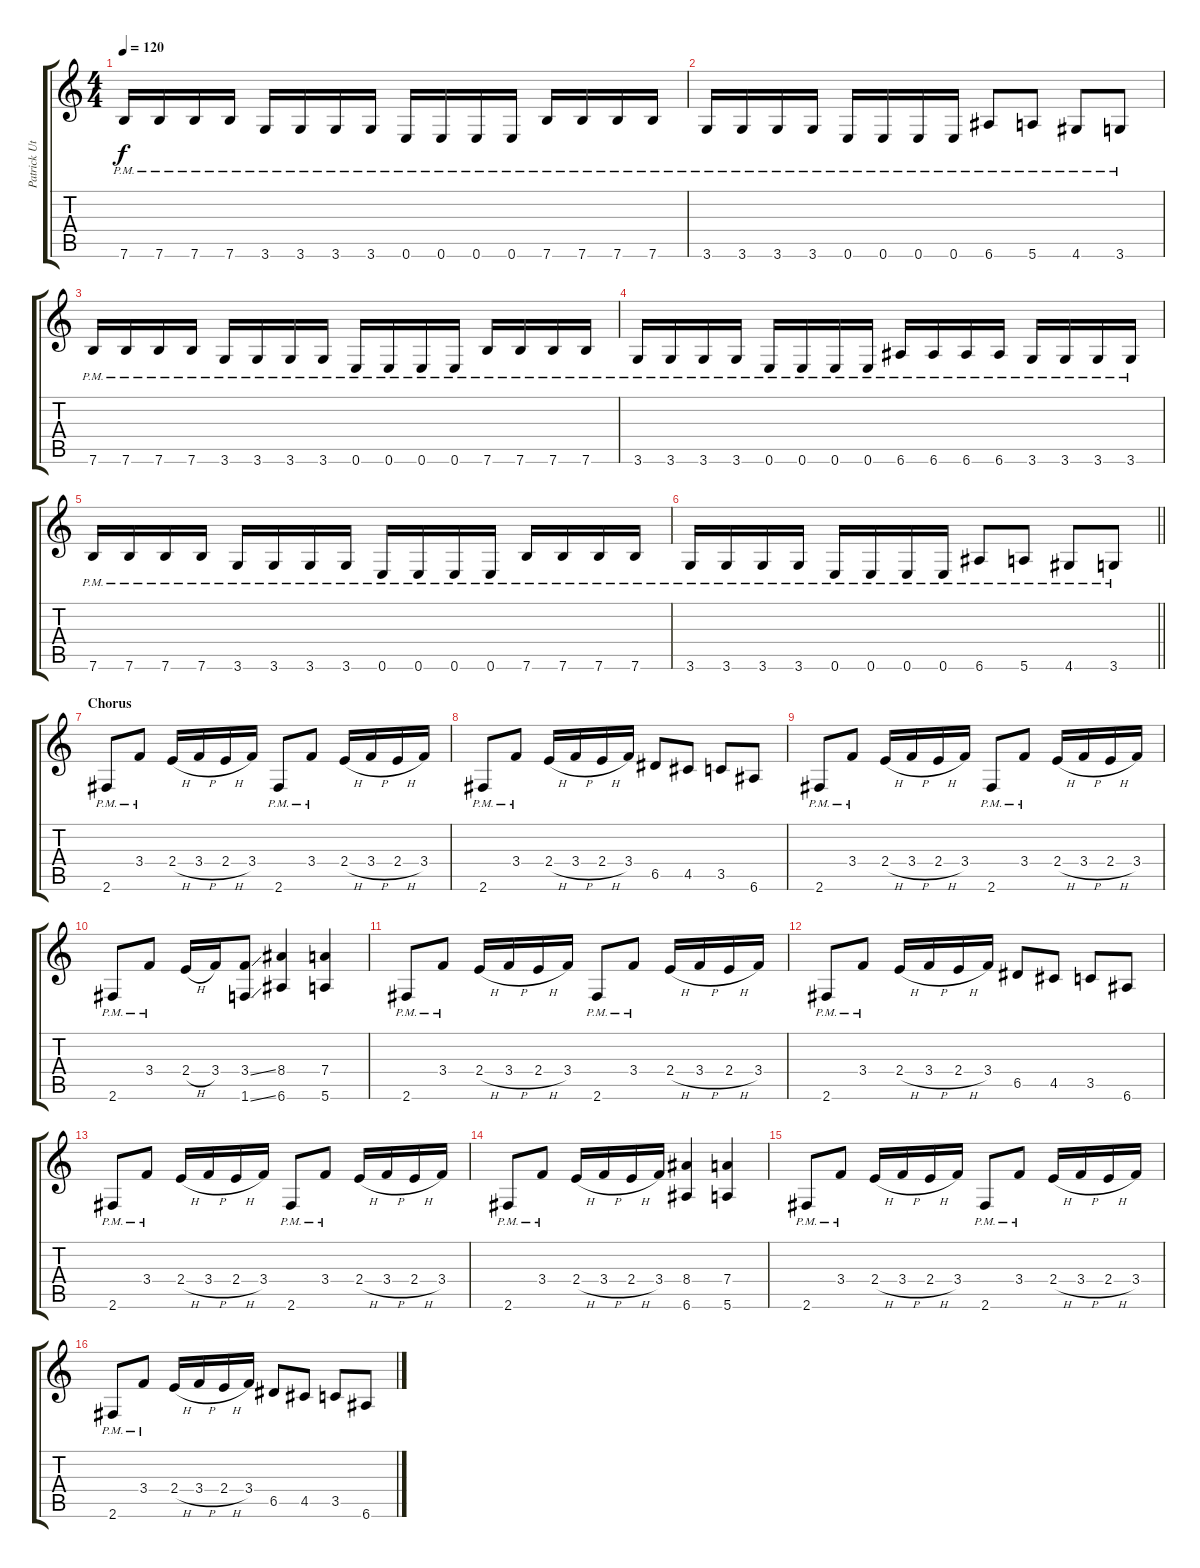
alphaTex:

\track ("Patrick Uterwijk" "Patrick Ut") {instrument distortionguitar}
\staff {score tabs}
\tuning (E4 B3 G3 D3 A2 E2) {hide}
\ts (4 4)
\tempo 120
\clef g2
\ks c
7.6{pm}.16{dy f} 7.6{pm}.16 7.6{pm}.16 7.6{pm}.16 3.6{pm}.16 3.6{pm}.16 3.6{pm}.16 3.6{pm}.16 0.6{pm}.16 0.6{pm}.16 0.6{pm}.16 0.6{pm}.16 7.6{pm}.16 7.6{pm}.16 7.6{pm}.16 7.6{pm}.16 |
3.6{pm}.16 3.6{pm}.16 3.6{pm}.16 3.6{pm}.16 0.6{pm}.16 0.6{pm}.16 0.6{pm}.16 0.6{pm}.16 6.6{pm}.8 5.6{pm}.8 4.6{pm}.8 3.6{pm}.8 |
7.6{pm}.16 7.6{pm}.16 7.6{pm}.16 7.6{pm}.16 3.6{pm}.16 3.6{pm}.16 3.6{pm}.16 3.6{pm}.16 0.6{pm}.16 0.6{pm}.16 0.6{pm}.16 0.6{pm}.16 7.6{pm}.16 7.6{pm}.16 7.6{pm}.16 7.6{pm}.16 |
3.6{pm}.16 3.6{pm}.16 3.6{pm}.16 3.6{pm}.16 0.6{pm}.16 0.6{pm}.16 0.6{pm}.16 0.6{pm}.16 6.6{pm}.16 6.6{pm}.16 6.6{pm}.16 6.6{pm}.16 3.6{pm}.16 3.6{pm}.16 3.6{pm}.16 3.6{pm}.16 |
7.6{pm}.16 7.6{pm}.16 7.6{pm}.16 7.6{pm}.16 3.6{pm}.16 3.6{pm}.16 3.6{pm}.16 3.6{pm}.16 0.6{pm}.16 0.6{pm}.16 0.6{pm}.16 0.6{pm}.16 7.6{pm}.16 7.6{pm}.16 7.6{pm}.16 7.6{pm}.16 |
\barLineRight lightlight
3.6{pm}.16 3.6{pm}.16 3.6{pm}.16 3.6{pm}.16 0.6{pm}.16 0.6{pm}.16 0.6{pm}.16 0.6{pm}.16 6.6{pm}.8 5.6{pm}.8 4.6{pm}.8 3.6{pm}.8 |
\section ("" "Chorus")
2.6{pm}.8 3.4{pm}.8 2.4{h}.16 3.4{h}.16 2.4{h}.16 3.4.16 2.6{pm}.8 3.4{pm}.8 2.4{h}.16 3.4{h}.16 2.4{h}.16 3.4.16 |
2.6{pm}.8 3.4{pm}.8 2.4{h}.16 3.4{h}.16 2.4{h}.16 3.4.16 6.5.8 4.5.8 3.5.8 6.6.8 |
2.6{pm}.8 3.4{pm}.8 2.4{h}.16 3.4{h}.16 2.4{h}.16 3.4.16 2.6{pm}.8 3.4{pm}.8 2.4{h}.16 3.4{h}.16 2.4{h}.16 3.4.16 |
2.6{pm}.8 3.4{pm}.8 2.4{h}.16 3.4.16 (3.4{ss} 1.6{ss}).8 (8.4 6.6).4 (7.4 5.6).4 |
2.6{pm}.8 3.4{pm}.8 2.4{h}.16 3.4{h}.16 2.4{h}.16 3.4.16 2.6{pm}.8 3.4{pm}.8 2.4{h}.16 3.4{h}.16 2.4{h}.16 3.4.16 |
2.6{pm}.8 3.4{pm}.8 2.4{h}.16 3.4{h}.16 2.4{h}.16 3.4.16 6.5.8 4.5.8 3.5.8 6.6.8 |
2.6{pm}.8 3.4{pm}.8 2.4{h}.16 3.4{h}.16 2.4{h}.16 3.4.16 2.6{pm}.8 3.4{pm}.8 2.4{h}.16 3.4{h}.16 2.4{h}.16 3.4.16 |
2.6{pm}.8 3.4{pm}.8 2.4{h}.16 3.4{h}.16 2.4{h}.16 3.4.16 (8.4 6.6).4 (7.4 5.6).4 |
2.6{pm}.8 3.4{pm}.8 2.4{h}.16 3.4{h}.16 2.4{h}.16 3.4.16 2.6{pm}.8 3.4{pm}.8 2.4{h}.16 3.4{h}.16 2.4{h}.16 3.4.16 |
2.6{pm}.8 3.4{pm}.8 2.4{h}.16 3.4{h}.16 2.4{h}.16 3.4.16 6.5.8 4.5.8 3.5.8 6.6.8
